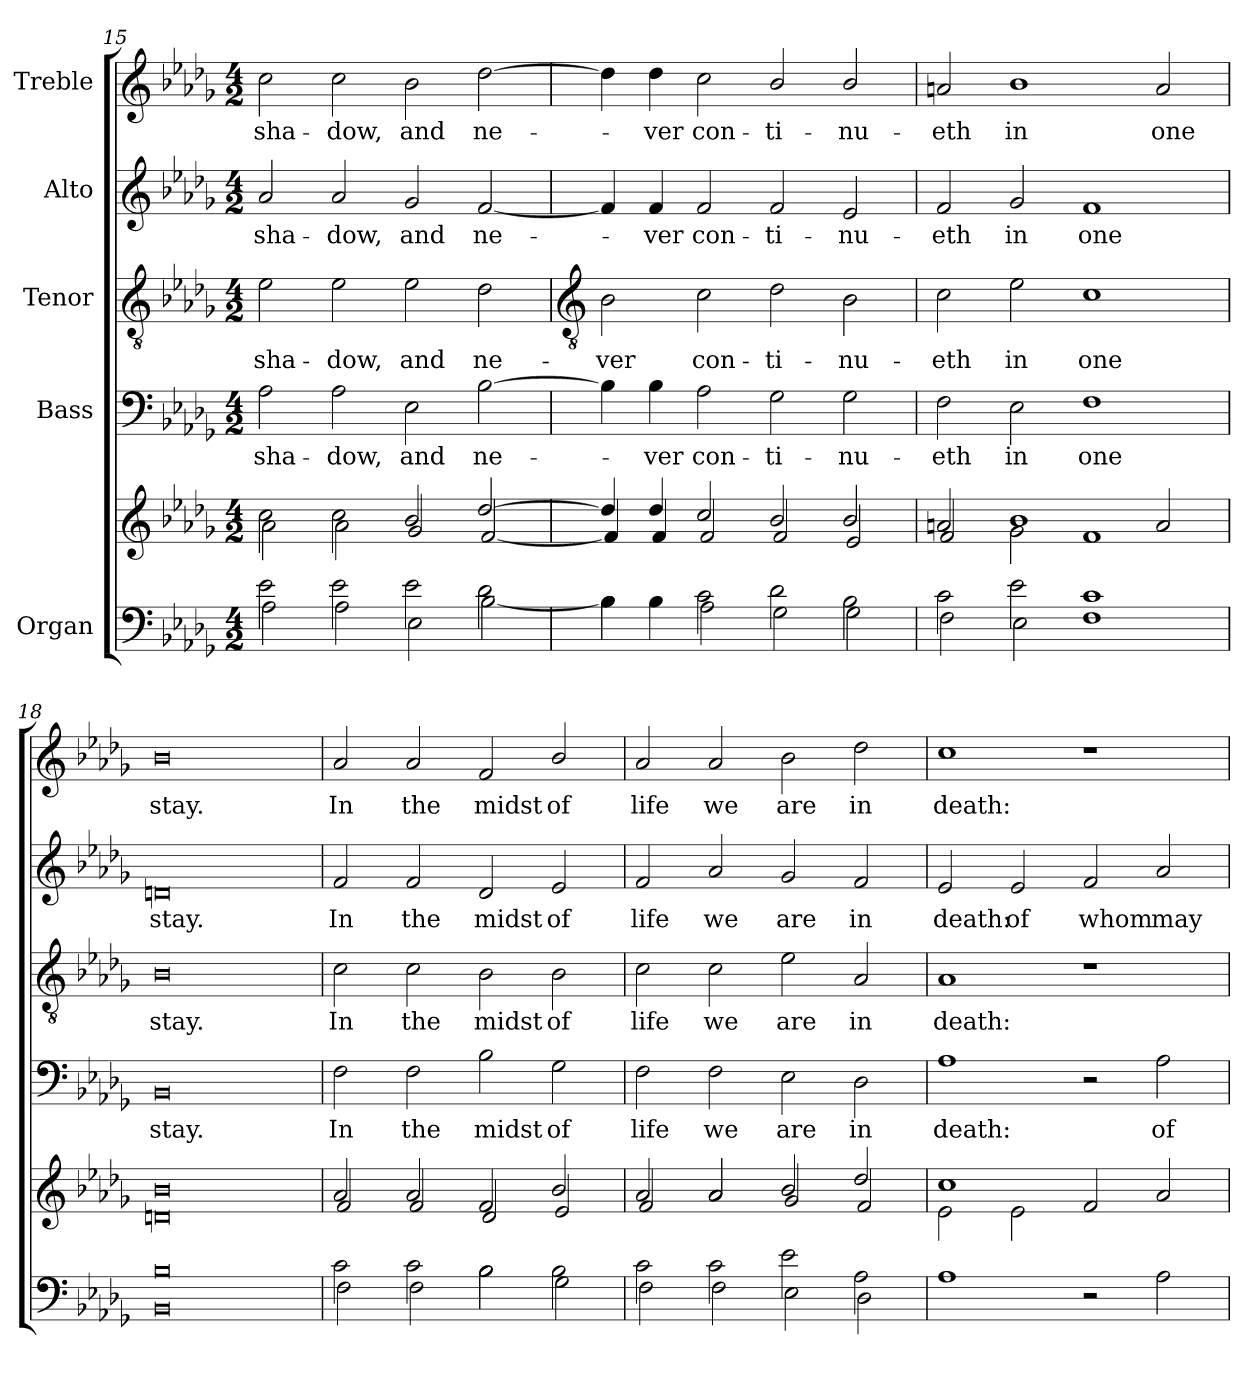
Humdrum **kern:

**kern	**kern	**kern	**text	**kern	**text	**kern	**text	**kern	**text
*part5	*part5	*part4	*part4	*part3	*part3	*part2	*part2	*part1	*part1
*staff6	*staff5	*staff4	*staff4	*staff3	*staff3	*staff2	*staff2	*staff1	*staff1
*I"Organ	*	*I"Bass	*	*I"Tenor	*	*I"Alto	*	*I"Treble	*
*clefF4	*clefG2	*clefF4	*	*clefGv2	*	*clefG2	*	*clefG2	*
*k[b-e-a-d-g-]	*k[b-e-a-d-g-]	*k[b-e-a-d-g-]	*	*k[b-e-a-d-g-]	*	*k[b-e-a-d-g-]	*	*k[b-e-a-d-g-]	*
*D-:	*D-:	*D-:	*	*D-:	*	*D-:	*	*D-:	*
*M4/2	*M4/2	*M4/2	*	*M4/2	*	*M4/2	*	*M4/2	*
=15	=15	=15	=15	=15	=15	=15	=15	=15	=15
*^	*^	*	*	*	*	*	*	*	*
!	!	!	!	!	!LO:LY:b	!	!LO:LY:b	!	!LO:LY:b	!	!LO:LY:b
2e-\	2A-\	2cc\	2a-\	2A-	sha-	2e-	sha-	2a-	sha-	2cc	sha-
!	!	!	!	!	!LO:LY:b	!	!LO:LY:b	!	!LO:LY:b	!	!LO:LY:b
2e-\	2A-\	2cc\	2a-\	2A-	-dow,	2e-	-dow,	2a-	-dow,	2cc	-dow,
!	!	!	!	!	!LO:LY:b	!	!LO:LY:b	!	!LO:LY:b	!	!LO:LY:b
2e-\	2E-\	2b-/	2g-/	2E-	and	2e-	and	2g-	and	2b-	and
!	!	!	!	!	!LO:LY:b	!	!LO:LY:b	!	!LO:LY:b	!	!LO:LY:b
2d-\	[2B-\	[2dd-/	[2f/	[2B-	ne-	2d-	ne-	[2f	ne-	[2dd-	ne-
!!LO:LB:g=z
=16	=16	=16	=16	=16	=16	=16	=16	=16	=16	=16	=16
*	*	*	*	*	*	*clefGv2	*	*	*	*	*
!	!	!	!	!	!	!	!LO:LY:b	!	!	!	!
4B-\	4B-\]	4dd-/]	4f/]	4B-]	.	2B-	-ver	4f]	.	4dd-]	.
!	!	!	!	!	!LO:LY:b	!	!	!	!LO:LY:b	!	!LO:LY:b
4B-\	4ryy	4dd-/	4f/	4B-	ver	.	.	4f	ver	4dd-	ver
!	!	!	!	!	!LO:LY:b	!	!LO:LY:b	!	!LO:LY:b	!	!LO:LY:b
2c\	2A-\	2cc/	2f/	2A-	con-	2c	con-	2f	con-	2cc	con-
!	!	!	!	!	!LO:LY:b	!	!LO:LY:b	!	!LO:LY:b	!	!LO:LY:b
2d-\	2G-\	2b-/	2f/	2G-	-ti-	2d-	-ti-	2f	-ti-	2b-/	-ti-
!	!	!	!	!	!LO:LY:b	!	!LO:LY:b	!	!LO:LY:b	!	!LO:LY:b
2B-\	2G-\	2b-/	2e-/	2G-	-nu-	2B-	-nu-	2e-	-nu-	2b-/	-nu-
=17	=17	=17	=17	=17	=17	=17	=17	=17	=17	=17	=17
!	!	!	!	!	!LO:LY:b	!	!LO:LY:b	!	!LO:LY:b	!	!LO:LY:b
2c\	2F\	2an/	2f/	2F	-eth	2c	-eth	2f	-eth	2an	-eth
!	!	!	!	!	!LO:LY:b	!	!LO:LY:b	!	!LO:LY:b	!	!LO:LY:b
2e-\	2E-\	1b-/	2g-\	2E-	in	2e-	in	2g-	in	1b-	in
!	!	!	!	!	!LO:LY:b	!	!LO:LY:b	!	!LO:LY:b	!	!
1c/	1F\	.	1f\	1F	one	1c	one	1f	one	.	.
!	!	!	!	!	!	!	!	!	!	!	!LO:LY:b
.	.	2a/	.	.	.	.	.	.	.	2a	one
=18	=18	=18	=18	=18	=18	=18	=18	=18	=18	=18	=18
!	!	!	!	!	!LO:LY:b	!	!LO:LY:b	!	!LO:LY:b	!	!LO:LY:b
0B-/	0BB-\	0b-/	0dn\	0BB-	stay.	0B-	stay.	0dn	stay.	0b-	stay.
=19	=19	=19	=19	=19	=19	=19	=19	=19	=19	=19	=19
!	!	!	!	!	!LO:LY:b	!	!LO:LY:b	!	!LO:LY:b	!	!LO:LY:b
2c\	2F\	2a-/	2f/	2F	In	2c	In	2f	In	2a-	In
!	!	!	!	!	!LO:LY:b	!	!LO:LY:b	!	!LO:LY:b	!	!LO:LY:b
2c\	2F\	2a-/	2f/	2F	the	2c	the	2f	the	2a-	the
!	!	!	!	!	!LO:LY:b	!	!LO:LY:b	!	!LO:LY:b	!	!LO:LY:b
2B-\	2B-\	2f/	2d-/	2B-	midst	2B-	midst	2d-	midst	2f	midst
!	!	!	!	!	!LO:LY:b	!	!LO:LY:b	!	!LO:LY:b	!	!LO:LY:b
2B-\	2G-\	2b-/	2e-/	2G-	of	2B-	of	2e-	of	2b-/	of
=20	=20	=20	=20	=20	=20	=20	=20	=20	=20	=20	=20
!	!	!	!	!	!LO:LY:b	!	!LO:LY:b	!	!LO:LY:b	!	!LO:LY:b
2c\	2F\	2a-/	2f/	2F	life	2c	life	2f	life	2a-	life
!	!	!	!	!	!LO:LY:b	!	!LO:LY:b	!	!LO:LY:b	!	!LO:LY:b
2c\	2F\	2a-/	2a-/	2F	we	2c	we	2a-	we	2a-	we
!	!	!	!	!	!LO:LY:b	!	!LO:LY:b	!	!LO:LY:b	!	!LO:LY:b
2e-\	2E-\	2b-/	2g-/	2E-	are	2e-	are	2g-	are	2b-	are
!	!	!	!	!	!LO:LY:b	!	!LO:LY:b	!	!LO:LY:b	!	!LO:LY:b
2A-\	2D-\	2dd-/	2f/	2D-	in	2A-	in	2f	in	2dd-	in
=21	=21	=21	=21	=21	=21	=21	=21	=21	=21	=21	=21
!	!	!	!	!	!LO:LY:b	!	!LO:LY:b	!	!LO:LY:b	!	!LO:LY:b
1A-/	2ryy	1cc/	2e-\	1A-	death:	1A-	death:	2e-	death:	1cc	death:
!	!	!	!	!	!	!	!	!	!LO:LY:b	!	!
.	2ryy	.	2e-\	.	.	.	.	2e-	of	.	.
!	!	!	!	!	!	!	!	!	!LO:LY:b	!	!
2r	2ryy	2ryy	2f/	2r	.	1r	.	2f	whom	1r	.
!	!	!	!	!	!LO:LY:b	!	!	!	!LO:LY:b	!	!
2A-\	2ryy	2a-/	2ryy	2A-	of	.	.	2a-	may	.	.
*v	*v	*	*	*	*	*	*	*	*	*	*
*	*v	*v	*	*	*	*	*	*	*	*
=	=	=	=	=	=	=	=	=	=
*-	*-	*-	*-	*-	*-	*-	*-	*-	*-
